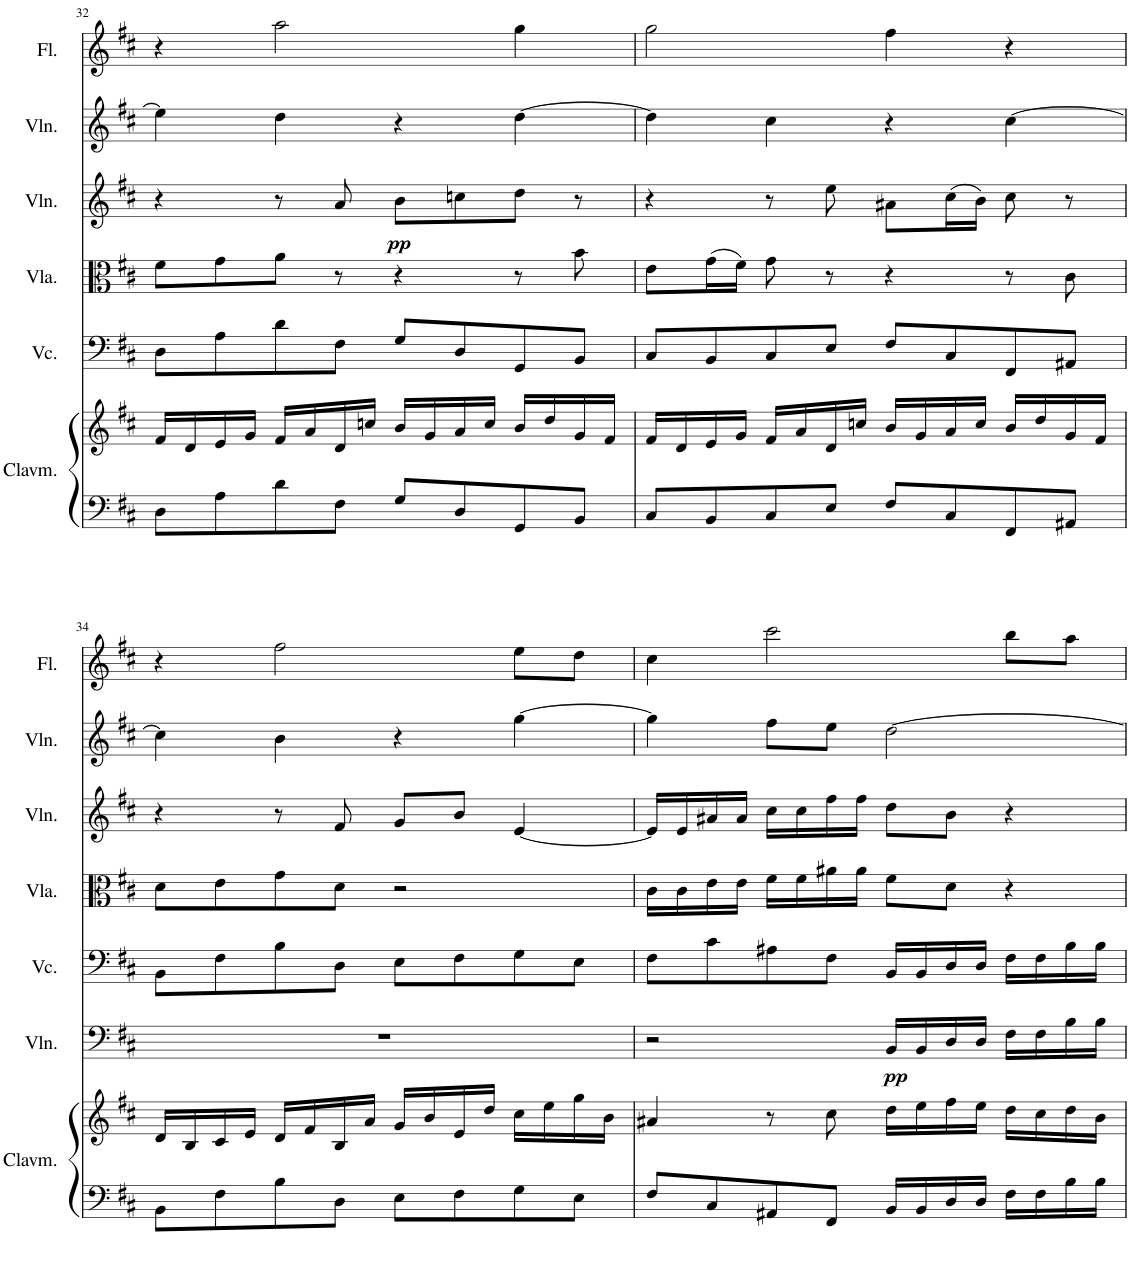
**kern	**kern	**kern	**dynam	**kern	**kern	**kern	**dynam	**kern	**kern
*part7	*part7	*part6	*part6	*part5	*part4	*part3	*part3	*part2	*part1
*staff8	*staff7	*staff6	*staff6	*staff5	*staff4	*staff3	*staff3	*staff2	*staff1
*I"Clavicémbalo	*	*I"Violón	*	*I"Violonchelo	*I"Viola	*I"Violín	*	*I"Violín	*I"Flauta
*I'Clavm.	*	*I'Vln.	*	*I'Vc.	*I'Vla.	*I'Vln.	*	*I'Vln.	*I'Fl.
!!LO:PB:g=z
*clefF4	*clefG2	*clefF4	*	*clefF4	*clefC3	*clefG2	*	*clefG2	*clefG2
*	*	*ITrd7c12	*	*	*	*	*	*	*
*k[f#c#]	*k[f#c#]	*k[f#c#]	*	*k[f#c#]	*k[f#c#]	*k[f#c#]	*	*k[f#c#]	*k[f#c#]
*M2/2	*M2/2	*M2/2	*	*M2/2	*M2/2	*M2/2	*	*M2/2	*M2/2
*met(c|)	*met(c|)	*met(c|)	*	*met(c|)	*met(c|)	*met(c|)	*	*met(c|)	*met(c|)
=32	=32	=32	=32	=32	=32	=32	=32	=32	=32
8D\L	16f#/LL	1r	.	8D\L	8f#\L	4r	.	4ee\]	4r
.	16d/	.	.	.	.	.	.	.	.
8A\	16e/	.	.	8A\	8g\	.	.	.	.
.	16g/JJ	.	.	.	.	.	.	.	.
8d\	16f#/LL	.	.	8d\	8a\J	8r	.	4dd\	2aa\
.	16a/	.	.	.	.	.	.	.	.
8F#\J	16d/	.	.	8F#\J	8r	8a/	.	.	.
.	16ccn/JJ	.	.	.	.	.	.	.	.
!	!	!	!	!	!	!	!LO:DY:b	!	!
8G/L	16b/LL	.	.	8G/L	4r	8b\L	pp	4r	.
.	16g/	.	.	.	.	.	.	.	.
8D/	16a/	.	.	8D/	.	8ccn\	.	.	.
.	16cc/JJ	.	.	.	.	.	.	.	.
8GG/	16b/LL	.	.	8GG/	8r	8dd\J	.	[4dd\	4gg\
.	16dd/	.	.	.	.	.	.	.	.
8BB/J	16g/	.	.	8BB/J	8b\	8r	.	.	.
.	16f#/JJ	.	.	.	.	.	.	.	.
=33	=33	=33	=33	=33	=33	=33	=33	=33	=33
8C#/L	16f#/LL	1r	.	8C#/L	8e\L	4r	.	4dd\]	2gg\
.	16d/	.	.	.	.	.	.	.	.
8BB/	16e/	.	.	8BB/	(16g\L	.	.	.	.
.	16g/JJ	.	.	.	16f#\JJ)	.	.	.	.
8C#/	16f#/LL	.	.	8C#/	8g\	8r	.	4cc#\	.
.	16a/	.	.	.	.	.	.	.	.
8E/J	16d/	.	.	8E/J	8r	8ee\	.	.	.
.	16ccn/JJ	.	.	.	.	.	.	.	.
8F#/L	16b/LL	.	.	8F#/L	4r	8a#X\L	.	4r	4ff#\
.	16g/	.	.	.	.	.	.	.	.
8C#/	16a/	.	.	8C#/	.	(16cc#\L	.	.	.
.	16cc/JJ	.	.	.	.	16b\JJ)	.	.	.
8FF#/	16b/LL	.	.	8FF#/	8r	8cc#\	.	[4cc#\	4r
.	16dd/	.	.	.	.	.	.	.	.
8AA#X/J	16g/	.	.	8AA#X/J	8c#\	8r	.	.	.
.	16f#/JJ	.	.	.	.	.	.	.	.
!!LO:LB:g=z
=34	=34	=34	=34	=34	=34	=34	=34	=34	=34
8BB\L	16d/LL	1r	.	8BB\L	8d\L	4r	.	4cc#\]	4r
.	16B/	.	.	.	.	.	.	.	.
8F#\	16c#/	.	.	8F#\	8e\	.	.	.	.
.	16e/JJ	.	.	.	.	.	.	.	.
8B\	16d/LL	.	.	8B\	8g\	8r	.	4b\	2ff#\
.	16f#/	.	.	.	.	.	.	.	.
8D\J	16B/	.	.	8D\J	8d\J	8f#/	.	.	.
.	16a/JJ	.	.	.	.	.	.	.	.
8E\L	16g/LL	.	.	8E\L	2r	8g/L	.	4r	.
.	16b/	.	.	.	.	.	.	.	.
8F#\	16e/	.	.	8F#\	.	8b/J	.	.	.
.	16dd/JJ	.	.	.	.	.	.	.	.
8G\	16cc#\LL	.	.	8G\	.	[4e/	.	[4gg\	8ee\L
.	16ee\	.	.	.	.	.	.	.	.
8E\J	16gg\	.	.	8E\J	.	.	.	.	8dd\J
.	16b\JJ	.	.	.	.	.	.	.	.
=35	=35	=35	=35	=35	=35	=35	=35	=35	=35
8F#/L	4a#X/	2r	.	8F#\L	16c#\LL	16e/LL]	.	4gg\]	4cc#\
.	.	.	.	.	16c#\	16e/	.	.	.
8C#/	.	.	.	8c#\	16e\	16a#X/	.	.	.
.	.	.	.	.	16e\JJ	16a#/JJ	.	.	.
8AA#X/	8r	.	.	8A#X\	16f#\LL	16cc#\LL	.	8ff#\L	2ccc#\
.	.	.	.	.	16f#\	16cc#\	.	.	.
8FF#/J	8cc#\	.	.	8F#\J	16a#X\	16ff#\	.	8ee\J	.
.	.	.	.	.	16a#\JJ	16ff#\JJ	.	.	.
!	!	!	!LO:DY:b	!	!	!	!	!	!
16BB/LL	16dd\LL	16BB/LL	pp	16BB/LL	8f#\L	8dd\L	.	[2dd\	.
16BB/	16ee\	16BB/	.	16BB/	.	.	.	.	.
16D/	16ff#\	16D/	.	16D/	8d\J	8b\J	.	.	.
16D/JJ	16ee\JJ	16D/JJ	.	16D/JJ	.	.	.	.	.
16F#\LL	16dd\LL	16F#\LL	.	16F#\LL	4r	4r	.	.	8bb\L
16F#\	16cc#\	16F#\	.	16F#\	.	.	.	.	.
16B\	16dd\	16B\	.	16B\	.	.	.	.	8aa\J
16B\JJ	16b\JJ	16B\JJ	.	16B\JJ	.	.	.	.	.
=	=	=	=	=	=	=	=	=	=
*-	*-	*-	*-	*-	*-	*-	*-	*-	*-
